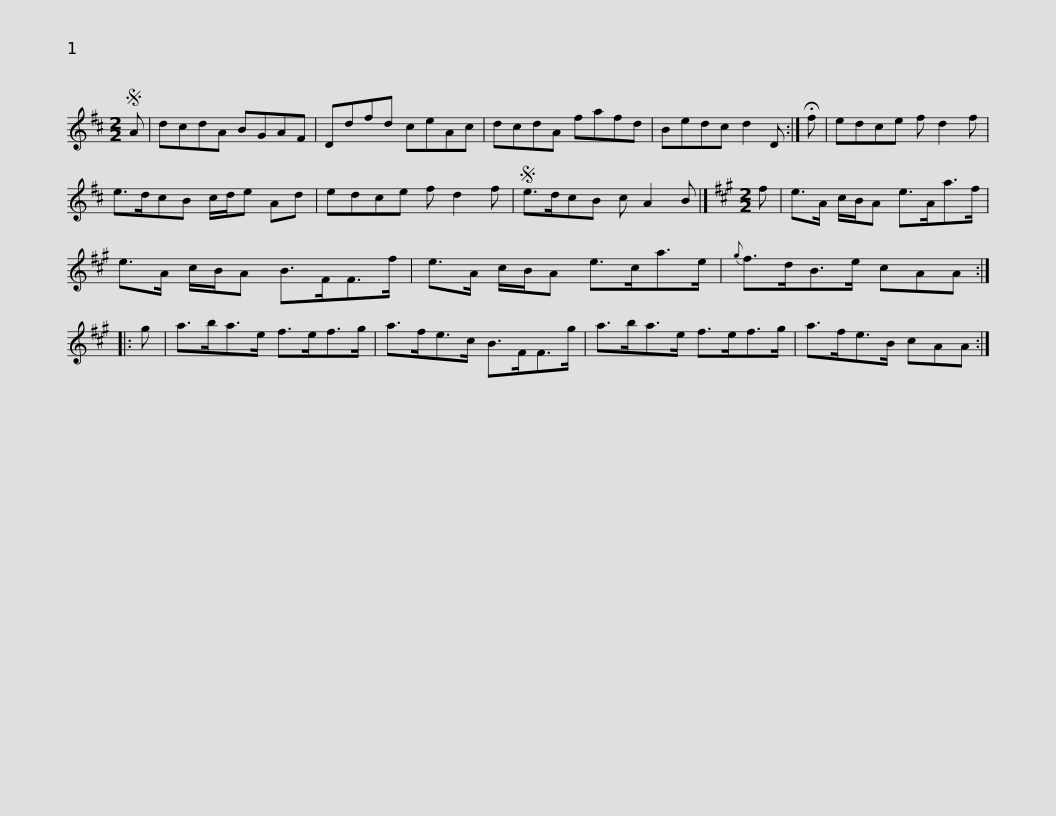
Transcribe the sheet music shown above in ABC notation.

X:1
L:1/8
M:2/2
I:linebreak $
K:D
V:1 treble
V:1
S A | dcdA BGAF | Ddfd ceAc | dcdA fafd | Bedc d2 D :| %5
 !fermata!f | edce f d2 f |$ e>dcB c/d/e Ad | edce f d2 f |S e>dcB c A2 B |] %10
[K:A][M:2/2] f | e>A c/B/A e>Aa>f |$ e>A c/B/A B>FF>f | e>A c/B/A e>ca>e |{g} f>dB>e cAA :: %15
 g | a>ba>e f>ef>g |$ a>fe>c B>FF>g | a>ba>e f>ef>g | a>fe>B cAA :| %20
